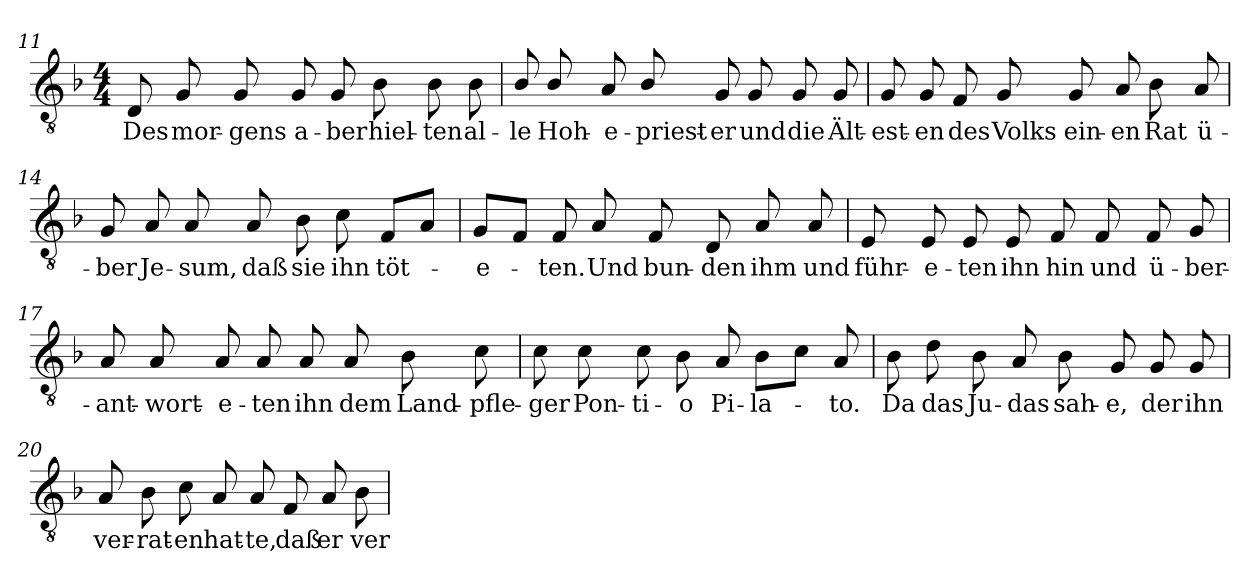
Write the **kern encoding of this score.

**kern	**text
*part1	*part1
*staff1	*staff1
*clefGv2	*
*k[b-]	*
*F:	*
*M4/4	*
=11	=11
!	!LO:LY:b:color=#000000
8Di/	Des
!	!LO:LY:b:color=#000000
8Gi/	mor-
!	!LO:LY:b:color=#000000
8Gi/	-gens
!	!LO:LY:b:color=#000000
8Gi/	a-
!	!LO:LY:b:color=#000000
8Gi/	-ber
!	!LO:LY:b:color=#000000
8B-i\	hiel-
!	!LO:LY:b:color=#000000
8B-i\	-ten
!	!LO:LY:b:color=#000000
8B-i\	al-
!!LO:LB:g=z
=12	=12
!	!LO:LY:b:color=#000000
8B-i/	-le
!	!LO:LY:b:color=#000000
8B-i/	Hoh-
!	!LO:LY:b:color=#000000
8Ai/	-e-
!	!LO:LY:b:color=#000000
8B-i/	-priest-
!	!LO:LY:b:color=#000000
8Gi/	-er
!	!LO:LY:b:color=#000000
8Gi/	und
!	!LO:LY:b:color=#000000
8Gi/	die
!	!LO:LY:b:color=#000000
8Gi/	Ält-
=13	=13
!	!LO:LY:b:color=#000000
8Gi/	-est-
!	!LO:LY:b:color=#000000
8Gi/	-en
!	!LO:LY:b:color=#000000
8Fi/	des
!	!LO:LY:b:color=#000000
8Gi/	Volks
!	!LO:LY:b:color=#000000
8Gi/	ein-
!	!LO:LY:b:color=#000000
8Ai/	-en
!	!LO:LY:b:color=#000000
8B-i\	Rat
!	!LO:LY:b:color=#000000
8Ai/	ü-
=14	=14
!	!LO:LY:b:color=#000000
8Gi/	-ber
!	!LO:LY:b:color=#000000
8Ai/	Je-
!	!LO:LY:b:color=#000000
8Ai/	-sum,
!	!LO:LY:b:color=#000000
8Ai/	daß
!	!LO:LY:b:color=#000000
8B-i\	sie
!	!LO:LY:b:color=#000000
8ci\	ihn
!	!LO:LY:b:color=#000000
8Fi/L	töt-
8Ai/J	.
=15	=15
!	!LO:LY:b:color=#000000
8Gi/L	-e-
8Fi/J	.
!	!LO:LY:b:color=#000000
8Fi/	-ten.
!	!LO:LY:b:color=#000000
8Ai/	Und
!	!LO:LY:b:color=#000000
8Fi/	bun-
!	!LO:LY:b:color=#000000
8Di/	-den
!	!LO:LY:b:color=#000000
8Ai/	ihm
!	!LO:LY:b:color=#000000
8Ai/	und
!!LO:LB:g=z
=16	=16
!	!LO:LY:b:color=#000000
8Ei/	führ-
!	!LO:LY:b:color=#000000
8Ei/	-e-
!	!LO:LY:b:color=#000000
8Ei/	-ten
!	!LO:LY:b:color=#000000
8Ei/	ihn
!	!LO:LY:b:color=#000000
8Fi/	hin
!	!LO:LY:b:color=#000000
8Fi/	und
!	!LO:LY:b:color=#000000
8Fi/	ü-
!	!LO:LY:b:color=#000000
8Gi/	-ber-
=17	=17
!	!LO:LY:b:color=#000000
8Ai/	-ant-
!	!LO:LY:b:color=#000000
8Ai/	-wort-
!	!LO:LY:b:color=#000000
8Ai/	-e-
!	!LO:LY:b:color=#000000
8Ai/	-ten
!	!LO:LY:b:color=#000000
8Ai/	ihn
!	!LO:LY:b:color=#000000
8Ai/	dem
!	!LO:LY:b:color=#000000
8B-i\	Land-
!	!LO:LY:b:color=#000000
8ci\	-pfle-
=18	=18
!	!LO:LY:b:color=#000000
8ci\	-ger
!	!LO:LY:b:color=#000000
8ci\	Pon-
!	!LO:LY:b:color=#000000
8ci\	-ti-
!	!LO:LY:b:color=#000000
8B-i\	-o
!	!LO:LY:b:color=#000000
8Ai/	Pi-
!	!LO:LY:b:color=#000000
8B-i\L	-la-
8ci\J	.
!	!LO:LY:b:color=#000000
8Ai/	-to.
=19	=19
!	!LO:LY:b:color=#000000
8B-i\	Da
!	!LO:LY:b:color=#000000
8di\	das
!	!LO:LY:b:color=#000000
8B-i\	Ju-
!	!LO:LY:b:color=#000000
8Ai/	-das
!	!LO:LY:b:color=#000000
8B-i\	sah-
!	!LO:LY:b:color=#000000
8Gi/	-e,
!	!LO:LY:b:color=#000000
8Gi/	der
!	!LO:LY:b:color=#000000
8Gi/	ihn
!!LO:LB:g=z
=20	=20
!	!LO:LY:b:color=#000000
8Ai/	ver-
!	!LO:LY:b:color=#000000
8B-i\	-rat-
!	!LO:LY:b:color=#000000
8ci\	-en
!	!LO:LY:b:color=#000000
8Ai/	hat-
!	!LO:LY:b:color=#000000
8Ai/	-te,
!	!LO:LY:b:color=#000000
8Fi/	daß
!	!LO:LY:b:color=#000000
8Ai/	er
!	!LO:LY:b:color=#000000
8B-i\	ver
=	=
*-	*-
